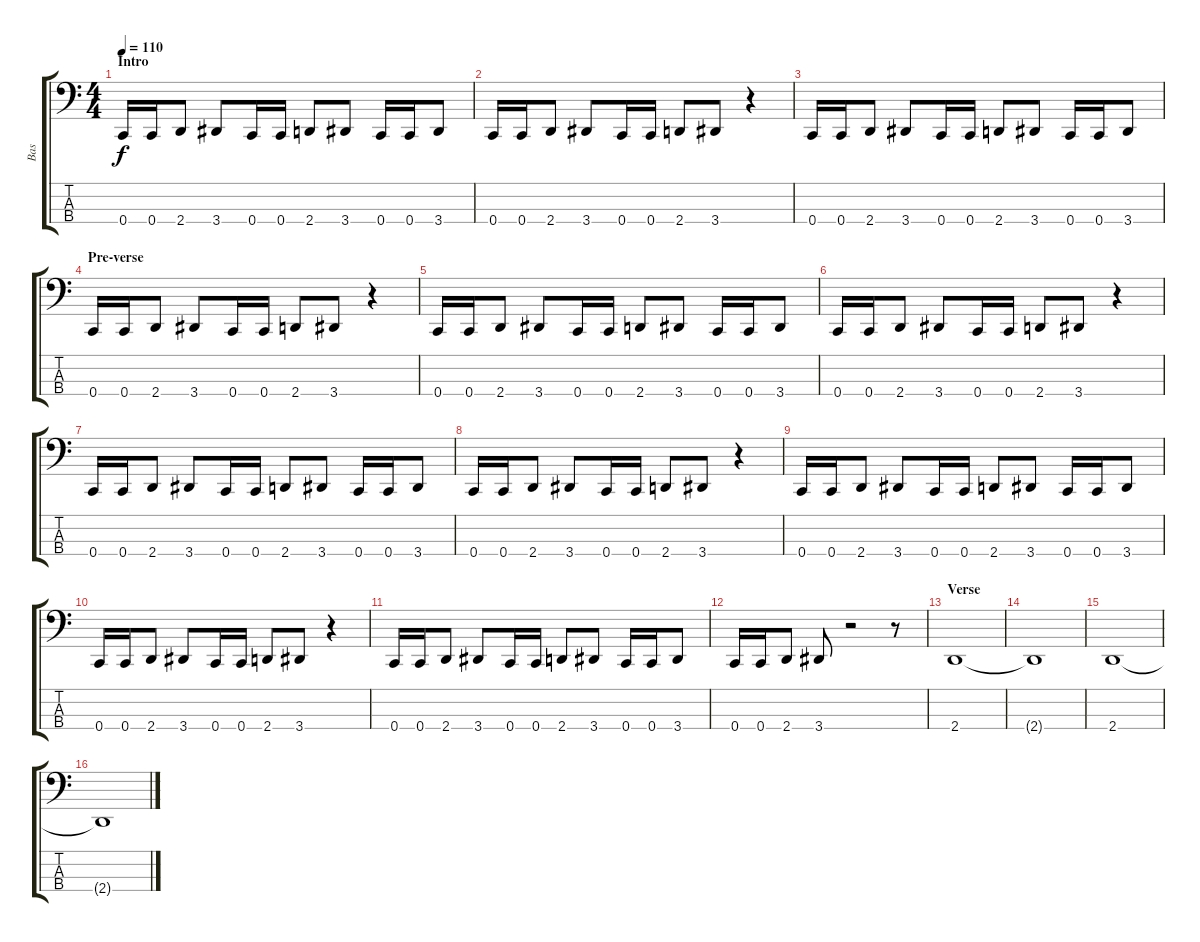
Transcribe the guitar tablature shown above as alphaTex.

\track ("Bas" "Bas") {instrument electricbasspick}
\staff {score tabs}
\tuning (F2 C2 G1 C1) {hide}
\ts (4 4)
\section ("" "Intro")
\tempo 110
\clef f4
\ks c
0.4.16{dy f instrument electricbasspick} 0.4.16 2.4.8 3.4.8 0.4.16 0.4.16 2.4.8 3.4.8 0.4.16 0.4.16 3.4.8 |
0.4.16 0.4.16 2.4.8 3.4.8 0.4.16 0.4.16 2.4.8 3.4.8 r.4 |
0.4.16 0.4.16 2.4.8 3.4.8 0.4.16 0.4.16 2.4.8 3.4.8 0.4.16 0.4.16 3.4.8 |
\section ("" "Pre-verse")
0.4.16 0.4.16 2.4.8 3.4.8 0.4.16 0.4.16 2.4.8 3.4.8 r.4 |
0.4.16 0.4.16 2.4.8 3.4.8 0.4.16 0.4.16 2.4.8 3.4.8 0.4.16 0.4.16 3.4.8 |
0.4.16 0.4.16 2.4.8 3.4.8 0.4.16 0.4.16 2.4.8 3.4.8 r.4 |
0.4.16 0.4.16 2.4.8 3.4.8 0.4.16 0.4.16 2.4.8 3.4.8 0.4.16 0.4.16 3.4.8 |
0.4.16 0.4.16 2.4.8 3.4.8 0.4.16 0.4.16 2.4.8 3.4.8 r.4 |
0.4.16 0.4.16 2.4.8 3.4.8 0.4.16 0.4.16 2.4.8 3.4.8 0.4.16 0.4.16 3.4.8 |
0.4.16 0.4.16 2.4.8 3.4.8 0.4.16 0.4.16 2.4.8 3.4.8 r.4 |
0.4.16 0.4.16 2.4.8 3.4.8 0.4.16 0.4.16 2.4.8 3.4.8 0.4.16 0.4.16 3.4.8 |
0.4.16 0.4.16 2.4.8 3.4.8 r.2 r.8 |
\section ("" "Verse")
2.4.1 |
2.4{t}.1 |
2.4.1 |
2.4{t}.1
